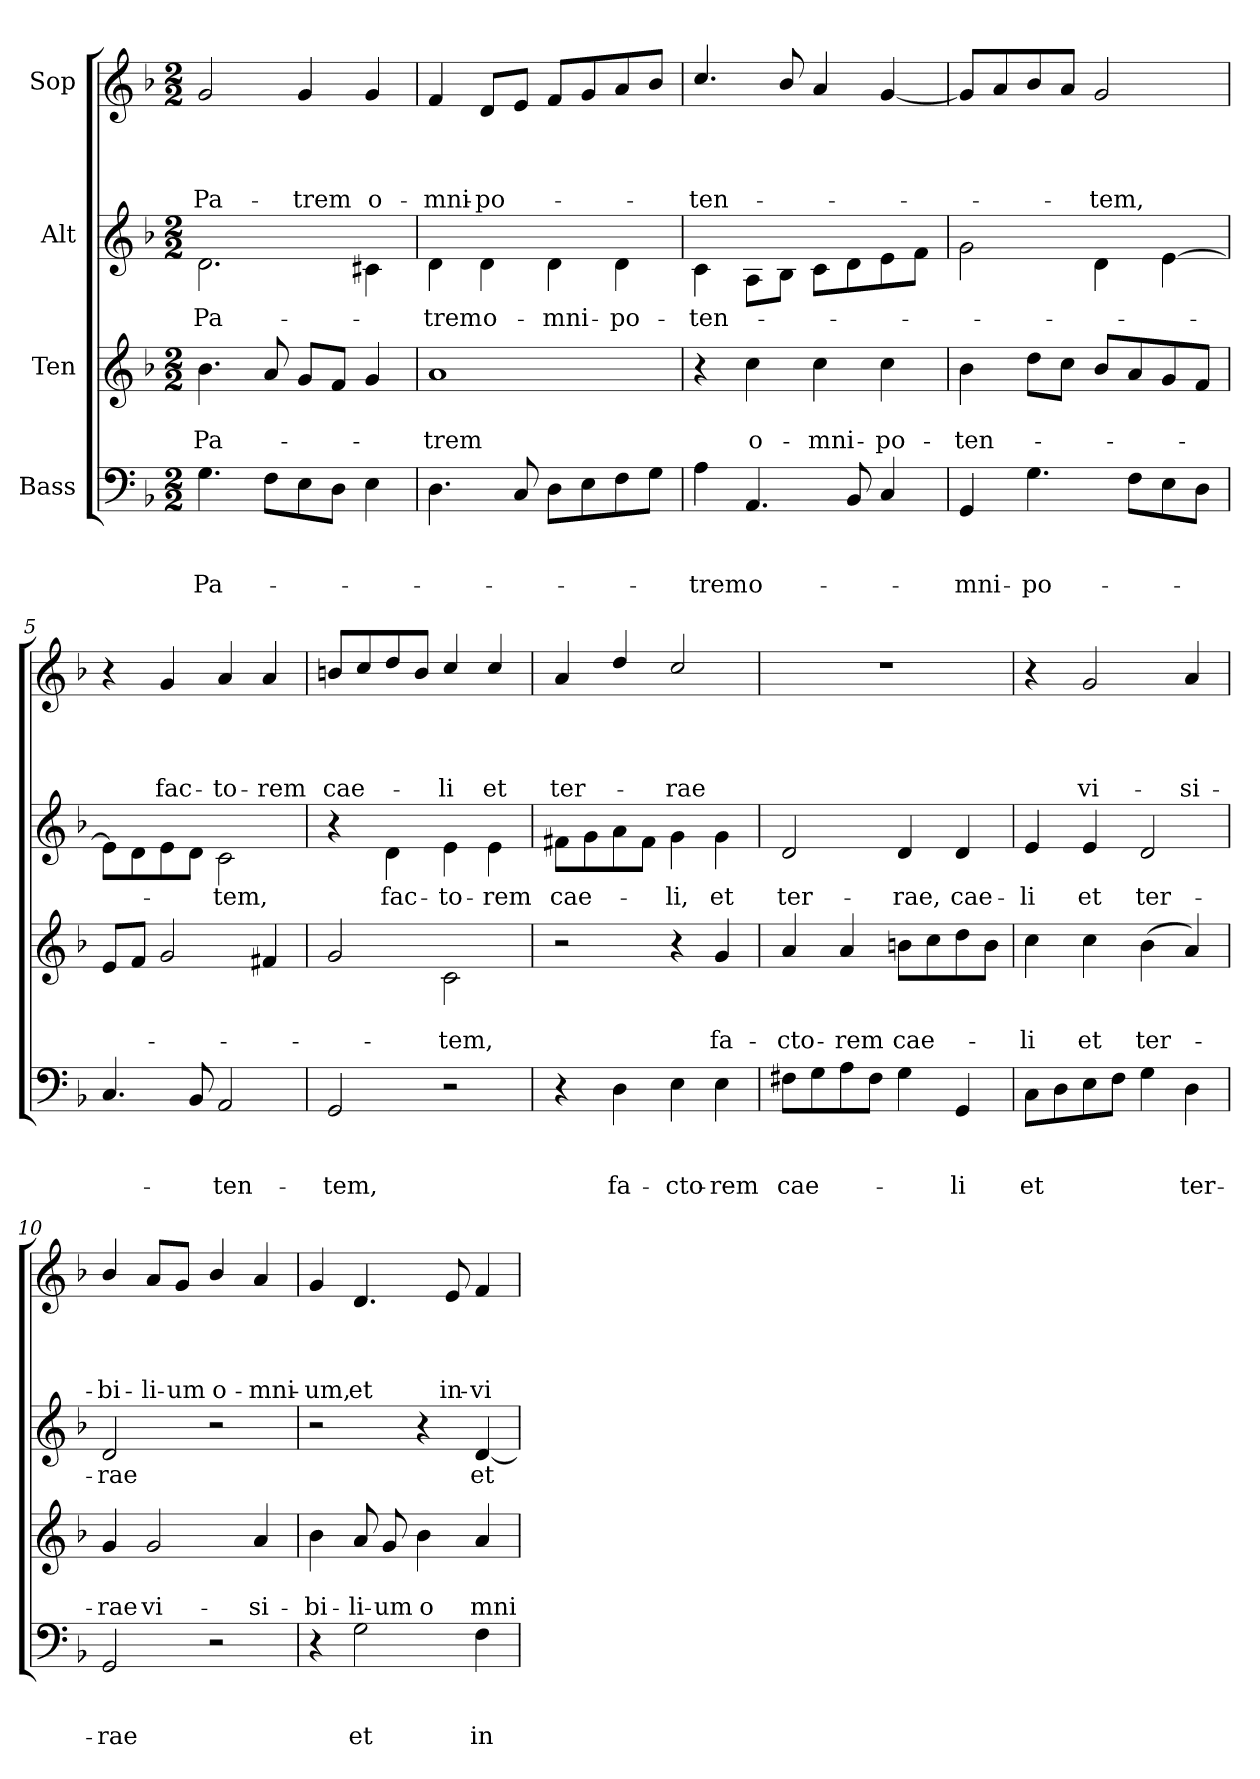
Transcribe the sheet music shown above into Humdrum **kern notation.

**kern	**text	**text	**text	**kern	**text	**text	**kern	**text	**kern	**text	**text	**text	**text
*part4	*part4	*part4	*part4	*part3	*part3	*part3	*part2	*part2	*part1	*part1	*part1	*part1	*part1
*staff4	*staff4	*staff4	*staff4	*staff3	*staff3	*staff3	*staff2	*staff2	*staff1	*staff1	*staff1	*staff1	*staff1
*I"Bass	*	*	*	*I"Ten	*	*	*I"Alt	*	*I"Sop	*	*	*	*
*clefF4	*	*	*	*clefG2	*	*	*clefG2	*	*clefG2	*	*	*	*
*k[b-]	*	*	*	*k[b-]	*	*	*k[b-]	*	*k[b-]	*	*	*	*
*F:	*	*	*	*F:	*	*	*F:	*	*F:	*	*	*	*
*M2/2	*	*	*	*M2/2	*	*	*M2/2	*	*M2/2	*	*	*	*
=1	=1	=1	=1	=1	=1	=1	=1	=1	=1	=1	=1	=1	=1
!	!	!	!LO:LY:b	!	!	!LO:LY:b	!	!LO:LY:b	!	!	!	!	!LO:LY:b
4.G\	.	.	Pa-	4.b-\	.	Pa-	2.d\	Pa-	2g/	.	.	.	Pa-
8F\L	.	.	.	8a/	.	.	.	.	.	.	.	.	.
!	!	!	!	!	!	!	!	!	!	!	!	!	!LO:LY:b
8E\	.	.	.	8g/L	.	.	.	.	4g/	.	.	.	-trem
8D\J	.	.	.	8f/J	.	.	.	.	.	.	.	.	.
!	!	!	!	!	!	!	!	!	!	!	!	!	!LO:LY:b
4E\	.	.	.	4g/	.	.	4c#X\	.	4g/	.	.	.	o-
=2	=2	=2	=2	=2	=2	=2	=2	=2	=2	=2	=2	=2	=2
!	!	!	!	!	!	!LO:LY:b	!	!LO:LY:b	!	!	!	!	!LO:LY:b
4.D\	.	.	.	1a	.	-trem	4d\	-trem	4f/	.	.	.	-mni-
!	!	!	!	!	!	!	!	!LO:LY:b	!	!	!	!	!LO:LY:b
.	.	.	.	.	.	.	4d\	o-	8d/L	.	.	.	-po-
8C/	.	.	.	.	.	.	.	.	8e/J	.	.	.	.
!	!	!	!	!	!	!	!	!LO:LY:b	!	!	!	!	!
8D\L	.	.	.	.	.	.	4d\	-mni-	8f/L	.	.	.	.
8E\	.	.	.	.	.	.	.	.	8g/	.	.	.	.
!	!	!	!	!	!	!	!	!LO:LY:b	!	!	!	!	!
8F\	.	.	.	.	.	.	4d\	-po-	8a/	.	.	.	.
8G\J	.	.	.	.	.	.	.	.	8b-/J	.	.	.	.
=3	=3	=3	=3	=3	=3	=3	=3	=3	=3	=3	=3	=3	=3
!	!	!	!LO:LY:b	!	!	!	!	!LO:LY:b	!	!	!	!	!LO:LY:b
4A\	.	.	-trem	4r	.	.	4c\	-ten-	4.cc/	.	.	.	-ten-
!	!	!	!LO:LY:b	!	!	!LO:LY:b	!	!	!	!	!	!	!
4.AA/	.	.	o-	4cc\	.	o-	8A\L	.	.	.	.	.	.
.	.	.	.	.	.	.	8B-\J	.	8b-/	.	.	.	.
!	!	!	!	!	!	!LO:LY:b	!	!	!	!	!	!	!
.	.	.	.	4cc\	.	-mni-	8c\L	.	4a/	.	.	.	.
8BB-/	.	.	.	.	.	.	8d\	.	.	.	.	.	.
!	!	!	!	!	!	!LO:LY:b	!	!	!	!	!	!	!
4C/	.	.	.	4cc\	.	-po-	8e\	.	[<4g/	.	.	.	.
.	.	.	.	.	.	.	8f\J	.	.	.	.	.	.
=4	=4	=4	=4	=4	=4	=4	=4	=4	=4	=4	=4	=4	=4
!	!	!	!LO:LY:b	!	!	!LO:LY:b	!	!	!	!	!	!	!
4GG/	.	.	-mni-	4b-\	.	-ten-	2g\	.	8g/L]	.	.	.	.
.	.	.	.	.	.	.	.	.	8a/	.	.	.	.
!	!	!	!LO:LY:b	!	!	!	!	!	!	!	!	!	!
4.G\	.	.	-po-	8dd\L	.	.	.	.	8b-/	.	.	.	.
.	.	.	.	8cc\J	.	.	.	.	8a/J	.	.	.	.
!	!	!	!	!	!	!	!	!	!	!	!	!	!LO:LY:b
.	.	.	.	8b-/L	.	.	4d\	.	2g/	.	.	.	-tem,
8F\L	.	.	.	8a/	.	.	.	.	.	.	.	.	.
8E\	.	.	.	8g/	.	.	[<4e\	.	.	.	.	.	.
8D\J	.	.	.	8f/J	.	.	.	.	.	.	.	.	.
=5	=5	=5	=5	=5	=5	=5	=5	=5	=5	=5	=5	=5	=5
4.C/	.	.	.	8e/L	.	.	8e\L]	.	4r	.	.	.	.
.	.	.	.	8f/J	.	.	8d\	.	.	.	.	.	.
!	!	!	!	!	!	!	!	!	!	!	!	!	!LO:LY:b
.	.	.	.	2g/	.	.	8e\	.	4g/	.	.	.	fac-
8BB-/	.	.	.	.	.	.	8d\J	.	.	.	.	.	.
!	!	!	!LO:LY:b	!	!	!	!	!LO:LY:b	!	!	!	!	!LO:LY:b
2AA/	.	.	-ten-	.	.	.	2c\	-tem,	4a/	.	.	.	-to-
!	!	!	!	!	!	!	!	!	!	!	!	!	!LO:LY:b
.	.	.	.	4f#X/	.	.	.	.	4a/	.	.	.	-rem
=6	=6	=6	=6	=6	=6	=6	=6	=6	=6	=6	=6	=6	=6
!	!	!	!LO:LY:b	!	!	!	!	!	!	!	!	!	!LO:LY:b
2GG/	.	.	-tem,	2g/	.	.	4r	.	8bn/L	.	.	.	cae-
.	.	.	.	.	.	.	.	.	8cc/	.	.	.	.
!	!	!	!	!	!	!	!	!LO:LY:b	!	!	!	!	!
.	.	.	.	.	.	.	4d\	fac-	8dd/	.	.	.	.
.	.	.	.	.	.	.	.	.	8b/J	.	.	.	.
!	!	!	!	!	!	!LO:LY:b	!	!LO:LY:b	!	!	!	!	!LO:LY:b
2r	.	.	.	2c\	.	-tem,	4e\	-to-	4cc/	.	.	.	-li
!	!	!	!	!	!	!	!	!LO:LY:b	!	!	!	!	!LO:LY:b
.	.	.	.	.	.	.	4e\	-rem	4cc/	.	.	.	et
!!LO:LB:g=z
=7	=7	=7	=7	=7	=7	=7	=7	=7	=7	=7	=7	=7	=7
!	!	!	!	!	!	!	!	!LO:LY:b	!	!	!	!	!LO:LY:b
4r	.	.	.	2r	.	.	8f#X\L	cae-	4a/	.	.	.	ter-
.	.	.	.	.	.	.	8g\	.	.	.	.	.	.
!	!	!	!LO:LY:b	!	!	!	!	!	!	!	!	!	!
4D\	.	.	fa-	.	.	.	8a\	.	4dd/	.	.	.	.
.	.	.	.	.	.	.	8f#\J	.	.	.	.	.	.
!	!	!	!LO:LY:b	!	!	!	!	!LO:LY:b	!	!	!	!	!LO:LY:b
4E\	.	.	-cto-	4r	.	.	4g\	-li,	2cc/	.	.	.	-rae
!	!	!	!LO:LY:b	!	!	!LO:LY:b	!	!LO:LY:b	!	!	!	!	!
4E\	.	.	-rem	4g/	.	fa-	4g\	et	.	.	.	.	.
=8	=8	=8	=8	=8	=8	=8	=8	=8	=8	=8	=8	=8	=8
!	!	!	!LO:LY:b	!	!	!LO:LY:b	!	!LO:LY:b	!	!	!	!	!
8F#X\L	.	.	cae-	4a/	.	-cto-	2d/	ter-	1r	.	.	.	.
8G\	.	.	.	.	.	.	.	.	.	.	.	.	.
!	!	!	!	!	!	!LO:LY:b	!	!	!	!	!	!	!
8A\	.	.	.	4a/	.	-rem	.	.	.	.	.	.	.
8F#\J	.	.	.	.	.	.	.	.	.	.	.	.	.
!	!	!	!	!	!	!LO:LY:b	!	!LO:LY:b	!	!	!	!	!
4G\	.	.	.	8bn\L	.	cae-	4d/	-rae,	.	.	.	.	.
.	.	.	.	8cc\	.	.	.	.	.	.	.	.	.
!	!	!	!LO:LY:b	!	!	!	!	!LO:LY:b	!	!	!	!	!
4GG/	.	.	-li	8dd\	.	.	4d/	cae-	.	.	.	.	.
.	.	.	.	8b\J	.	.	.	.	.	.	.	.	.
=9	=9	=9	=9	=9	=9	=9	=9	=9	=9	=9	=9	=9	=9
!	!	!	!LO:LY:b	!	!	!LO:LY:b	!	!LO:LY:b	!	!	!	!	!
8C\L	.	.	et	4cc\	.	-li	4e/	-li	4r	.	.	.	.
8D\	.	.	.	.	.	.	.	.	.	.	.	.	.
!	!	!	!	!	!	!LO:LY:b	!	!LO:LY:b	!	!	!	!	!LO:LY:b
8E\	.	.	.	4cc\	.	et	4e/	et	2g/	.	.	.	vi-
8F\J	.	.	.	.	.	.	.	.	.	.	.	.	.
!	!	!	!	!	!	!LO:LY:b	!	!LO:LY:b	!	!	!	!	!
4G\	.	.	.	(>4b-\	.	ter-	2d/	ter-	.	.	.	.	.
!	!	!	!LO:LY:b	!	!	!	!	!	!	!	!	!	!LO:LY:b
4D\	.	.	ter-	4a/)	.	.	.	.	4a/	.	.	.	-si-
=10	=10	=10	=10	=10	=10	=10	=10	=10	=10	=10	=10	=10	=10
!	!	!	!LO:LY:b	!	!	!LO:LY:b	!	!LO:LY:b	!	!	!	!	!LO:LY:b
2GG/	.	.	-rae	4g/	.	-rae	2d/	-rae	4b-/	.	.	.	-bi-
!	!	!	!	!	!	!LO:LY:b	!	!	!	!	!	!	!LO:LY:b
.	.	.	.	2g/	.	vi-	.	.	8a/L	.	.	.	-li-
!	!	!	!	!	!	!	!	!	!	!	!	!	!LO:LY:b
.	.	.	.	.	.	.	.	.	8g/J	.	.	.	-um
!	!	!	!	!	!	!	!	!	!	!	!	!	!LO:LY:b
2r	.	.	.	.	.	.	2r	.	4b-/	.	.	.	o-
!	!	!	!	!	!	!LO:LY:b	!	!	!	!	!	!	!LO:LY:b
.	.	.	.	4a/	.	-si-	.	.	4a/	.	.	.	-mni-
=11	=11	=11	=11	=11	=11	=11	=11	=11	=11	=11	=11	=11	=11
!	!	!	!	!	!	!LO:LY:b	!	!	!	!	!	!	!LO:LY:b
4r	.	.	.	4b-\	.	-bi-	2r	.	4g/	.	.	.	-um,
!	!	!	!LO:LY:b	!	!	!LO:LY:b	!	!	!	!	!	!	!LO:LY:b
2G\	.	.	et	8a/	.	-li-	.	.	4.d/	.	.	.	et
!	!	!	!	!	!	!LO:LY:b	!	!	!	!	!	!	!
.	.	.	.	8g/	.	-um	.	.	.	.	.	.	.
!	!	!	!	!	!	!LO:LY:b	!	!	!	!	!	!	!
.	.	.	.	4b-\	.	o	4r	.	.	.	.	.	.
!	!	!	!	!	!	!	!	!	!	!	!	!	!LO:LY:b
.	.	.	.	.	.	.	.	.	8e/	.	.	.	in-
!	!	!	!LO:LY:b	!	!	!LO:LY:b	!	!LO:LY:b	!	!	!	!	!LO:LY:b
4F\	.	.	in-	4a/	.	mni-	[<4d/	et	4f/	.	.	.	-vi-
=	=	=	=	=	=	=	=	=	=	=	=	=	=
*-	*-	*-	*-	*-	*-	*-	*-	*-	*-	*-	*-	*-	*-
